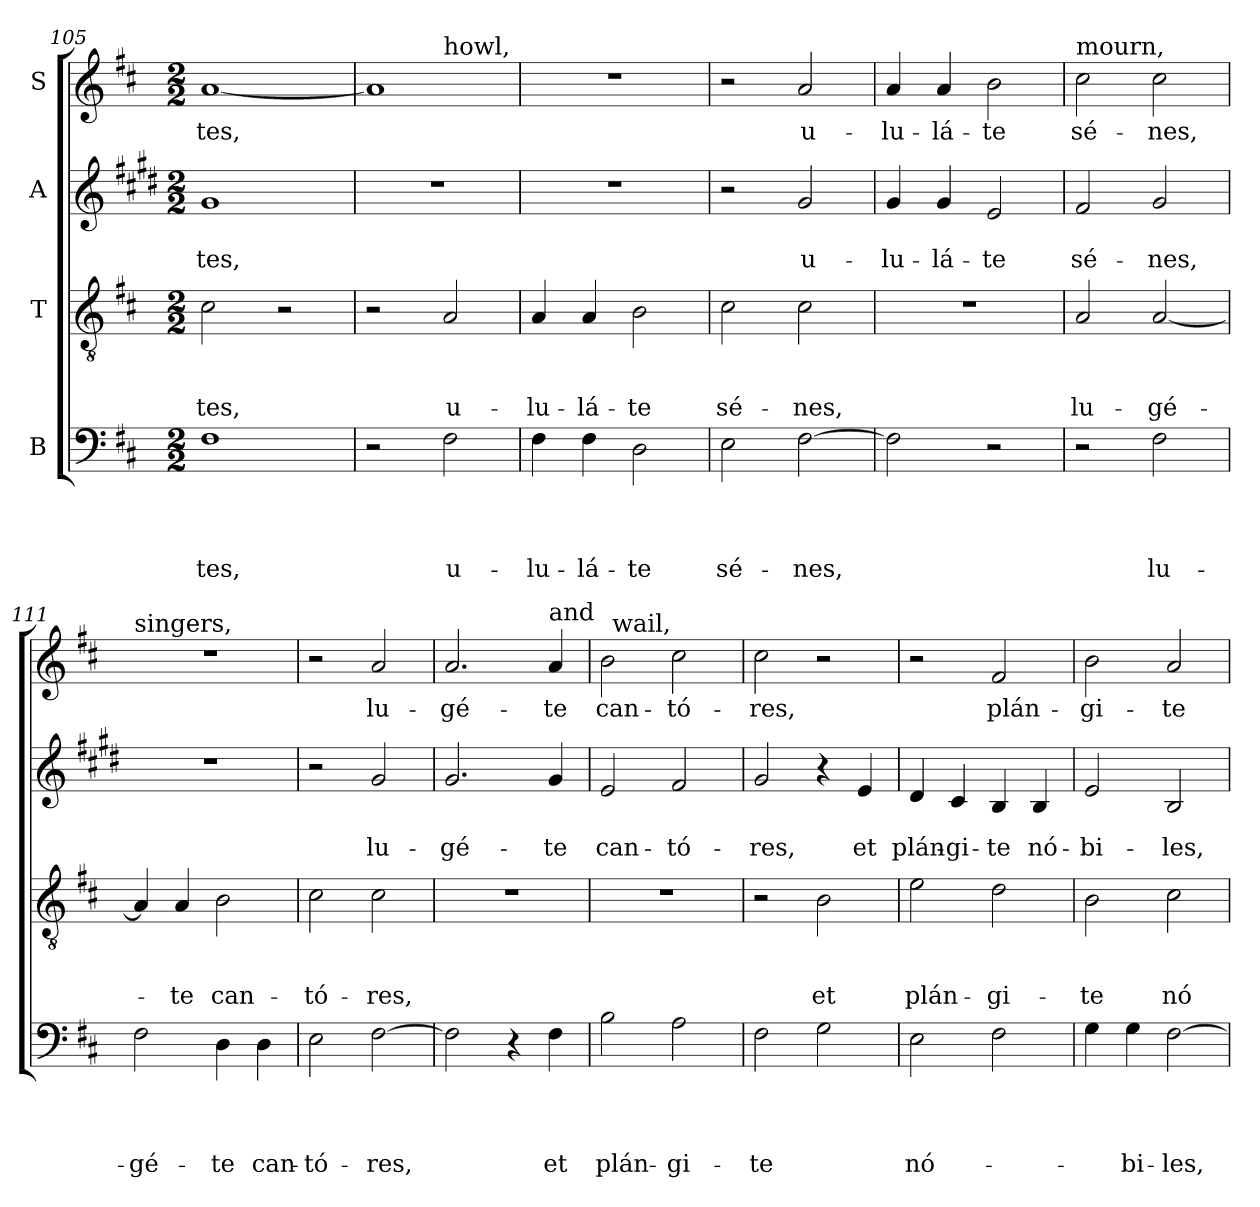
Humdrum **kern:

**kern	**text	**text	**text	**text	**kern	**text	**text	**text	**kern	**text	**text	**kern	**text
*part4	*part4	*part4	*part4	*part4	*part3	*part3	*part3	*part3	*part2	*part2	*part2	*part1	*part1
*staff4	*staff4	*staff4	*staff4	*staff4	*staff3	*staff3	*staff3	*staff3	*staff2	*staff2	*staff2	*staff1	*staff1
*I"B	*	*	*	*	*I"T	*	*	*	*I"A	*	*	*I"S	*
!!LO:LB:g=z
*clefF4	*	*	*	*	*clefGv2	*	*	*	*clefG2	*	*	*clefG2	*
*	*	*	*	*	*	*	*	*	*ITrd1c2	*	*	*	*
*k[f#c#]	*	*	*	*	*k[f#c#]	*	*	*	*k[f#c#]	*	*	*k[f#c#]	*
*D:	*	*	*	*	*D:	*	*	*	*D:	*	*	*D:	*
*M2/2	*	*	*	*	*M2/2	*	*	*	*M2/2	*	*	*M2/2	*
=105	=105	=105	=105	=105	=105	=105	=105	=105	=105	=105	=105	=105	=105
!	!	!	!	!LO:LY:b	!	!	!	!LO:LY:b	!	!	!LO:LY:b	!	!LO:LY:b
1F#	.	.	.	-tes,	2c#\	.	.	-tes,	1f#	.	-tes,	[1a	-tes,
.	.	.	.	.	2r	.	.	.	.	.	.	.	.
=106	=106	=106	=106	=106	=106	=106	=106	=106	=106	=106	=106	=106	=106
*	*	*	*	*	*	*	*	*	*	*	*	*^	*
2r	.	.	.	.	2r	.	.	.	1r	.	.	1a]	2ryy	.
!	!	!	!	!	!	!	!	!	!	!	!	!	!LO:TX:a:t=howl,	!
!	!	!	!	!LO:LY:b	!	!	!	!LO:LY:b	!	!	!	!	!	!
2F#\	.	.	.	u-	2A/	.	.	u-	.	.	.	.	2ryy	.
=107	=107	=107	=107	=107	=107	=107	=107	=107	=107	=107	=107	=107	=107	=107
!	!	!	!	!	!	!	!	!	!	!	!	!LO:TX:a:t=elders;	!	!
!	!	!	!	!LO:LY:b	!	!	!	!LO:LY:b	!	!	!	!	!	!
*	*	*	*	*	*	*	*	*	*	*	*	*v	*v	*
4F#\	.	.	.	-lu-	4A/	.	.	-lu-	1r	.	.	1r	.
!	!	!	!	!LO:LY:b	!	!	!	!LO:LY:b	!	!	!	!	!
4F#\	.	.	.	-lá-	4A/	.	.	-lá-	.	.	.	.	.
!	!	!	!	!LO:LY:b	!	!	!	!LO:LY:b	!	!	!	!	!
2D\	.	.	.	-te	2B\	.	.	-te	.	.	.	.	.
=108	=108	=108	=108	=108	=108	=108	=108	=108	=108	=108	=108	=108	=108
!	!	!	!	!LO:LY:b	!	!	!	!LO:LY:b	!	!	!	!	!
2E\	.	.	.	sé-	2c#\	.	.	sé-	2r	.	.	2r	.
!	!	!	!	!LO:LY:b	!	!	!	!LO:LY:b	!	!	!LO:LY:b	!	!LO:LY:b
[2F#\	.	.	.	-nes,	2c#\	.	.	-nes,	2f#/	.	u-	2a/	u-
=109	=109	=109	=109	=109	=109	=109	=109	=109	=109	=109	=109	=109	=109
!	!	!	!	!	!	!	!	!	!	!	!LO:LY:b	!	!LO:LY:b
2F#\]	.	.	.	.	1r	.	.	.	4f#/	.	-lu-	4a/	-lu-
!	!	!	!	!	!	!	!	!	!	!	!LO:LY:b	!	!LO:LY:b
.	.	.	.	.	.	.	.	.	4f#/	.	-lá-	4a/	-lá-
!	!	!	!	!	!	!	!	!	!	!	!LO:LY:b	!	!LO:LY:b
2r	.	.	.	.	.	.	.	.	2d/	.	-te	2b\	-te
=110	=110	=110	=110	=110	=110	=110	=110	=110	=110	=110	=110	=110	=110
!	!	!	!	!	!	!	!	!	!	!	!	!LO:TX:a:t=mourn,	!
!	!	!	!	!	!	!	!	!LO:LY:b	!	!	!LO:LY:b	!	!LO:LY:b
2r	.	.	.	.	2A/	.	.	lu-	2e/	.	sé-	2cc#\	sé-
!	!	!	!	!LO:LY:b	!	!	!	!LO:LY:b	!	!	!LO:LY:b	!	!LO:LY:b
2F#\	.	.	.	lu-	[2A/	.	.	-gé-	2f#/	.	-nes,	2cc#\	-nes,
=111	=111	=111	=111	=111	=111	=111	=111	=111	=111	=111	=111	=111	=111
!	!	!	!	!	!	!	!	!	!	!	!	!LO:TX:a:t=singers,	!
!	!	!	!	!LO:LY:b	!	!	!	!	!	!	!	!	!
2F#\	.	.	.	-gé-	4A/]	.	.	.	1r	.	.	1r	.
!	!	!	!	!	!	!	!	!LO:LY:b	!	!	!	!	!
.	.	.	.	.	4A/	.	.	-te	.	.	.	.	.
!	!	!	!	!LO:LY:b	!	!	!	!LO:LY:b	!	!	!	!	!
4D\	.	.	.	-te	2B\	.	.	can-	.	.	.	.	.
!	!	!	!	!LO:LY:b	!	!	!	!	!	!	!	!	!
4D\	.	.	.	can-	.	.	.	.	.	.	.	.	.
!!LO:PB:g=z
=112	=112	=112	=112	=112	=112	=112	=112	=112	=112	=112	=112	=112	=112
!	!	!	!	!LO:LY:b	!	!	!	!LO:LY:b	!	!	!	!	!
2E\	.	.	.	-tó-	2c#\	.	.	-tó-	2r	.	.	2r	.
!	!	!	!	!LO:LY:b	!	!	!	!LO:LY:b	!	!	!LO:LY:b	!	!LO:LY:b
[2F#\	.	.	.	-res,	2c#\	.	.	-res,	2f#/	.	lu-	2a/	lu-
=113	=113	=113	=113	=113	=113	=113	=113	=113	=113	=113	=113	=113	=113
!	!	!	!	!	!	!	!	!	!	!	!LO:LY:b	!	!LO:LY:b
2F#\]	.	.	.	.	1r	.	.	.	2.f#/	.	-gé-	2.a/	-gé-
4r	.	.	.	.	.	.	.	.	.	.	.	.	.
!	!	!	!	!	!	!	!	!	!	!	!	!LO:TX:a:t=and	!
!	!	!	!	!LO:LY:b	!	!	!	!	!	!	!LO:LY:b	!	!LO:LY:b
4F#\	.	.	.	et	.	.	.	.	4f#/	.	-te	4a/	-te
=114	=114	=114	=114	=114	=114	=114	=114	=114	=114	=114	=114	=114	=114
!	!	!	!	!LO:LY:b	!	!	!	!	!	!	!LO:LY:b	!	!LO:LY:b
*	*	*	*	*	*	*	*	*	*	*	*	*^	*
2B\	.	.	.	plán-	1r	.	.	.	2d/	.	can-	2b\	32ryy	can-
!	!	!	!	!	!	!	!	!	!	!	!	!	!LO:TX:a:t=wail,	!
.	.	.	.	.	.	.	.	.	.	.	.	.	2ryy	.
!	!	!	!	!LO:LY:b	!	!	!	!	!	!	!LO:LY:b	!	!	!LO:LY:b
2A\	.	.	.	-gi-	.	.	.	.	2e/	.	-tó-	2cc#\	.	-tó-
.	.	.	.	.	.	.	.	.	.	.	.	.	4...ryy	.
=115	=115	=115	=115	=115	=115	=115	=115	=115	=115	=115	=115	=115	=115	=115
!	!	!	!	!	!	!	!	!	!	!	!	!LO:TX:a:t=nobles,	!	!
!	!	!	!	!LO:LY:b	!	!	!	!	!	!	!LO:LY:b	!	!	!LO:LY:b
*	*	*	*	*	*	*	*	*	*	*	*	*v	*v	*
2F#\	.	.	.	-te	2r	.	.	.	2f#/	.	-res,	2cc#\	-res,
!	!	!	!	!	!	!	!	!LO:LY:b	!	!	!	!	!
2G\	.	.	.	.	2B\	.	.	et	4r	.	.	2r	.
!	!	!	!	!	!	!	!	!	!	!	!LO:LY:b	!	!
.	.	.	.	.	.	.	.	.	4d/	.	et	.	.
=116	=116	=116	=116	=116	=116	=116	=116	=116	=116	=116	=116	=116	=116
!	!	!	!	!LO:LY:b	!	!	!	!LO:LY:b	!	!	!LO:LY:b	!	!
2E\	.	.	.	nó-	2e\	.	.	plán-	4c#/	.	plán-	2r	.
!	!	!	!	!	!	!	!	!	!	!	!LO:LY:b	!	!
.	.	.	.	.	.	.	.	.	4B/	.	-gi-	.	.
!	!	!	!	!	!	!	!	!LO:LY:b	!	!	!LO:LY:b	!	!LO:LY:b
2F#\	.	.	.	.	2d\	.	.	-gi-	4A/	.	-te	2f#/	plán-
!	!	!	!	!	!	!	!	!	!	!	!LO:LY:b	!	!
.	.	.	.	.	.	.	.	.	4A/	.	nó-	.	.
=117	=117	=117	=117	=117	=117	=117	=117	=117	=117	=117	=117	=117	=117
!	!	!	!	!	!	!	!	!LO:LY:b	!	!	!LO:LY:b	!	!LO:LY:b
4G\	.	.	.	.	2B\	.	.	-te	2d/	.	-bi-	2b\	-gi-
!	!	!	!	!LO:LY:b	!	!	!	!	!	!	!	!	!
4G\	.	.	.	-bi-	.	.	.	.	.	.	.	.	.
!	!	!	!	!LO:LY:b	!	!	!	!LO:LY:b	!	!	!LO:LY:b	!	!LO:LY:b
[2F#\	.	.	.	-les,	2c#\	.	.	nó-	2A/	.	-les,	2a/	-te
=	=	=	=	=	=	=	=	=	=	=	=	=	=
*-	*-	*-	*-	*-	*-	*-	*-	*-	*-	*-	*-	*-	*-
